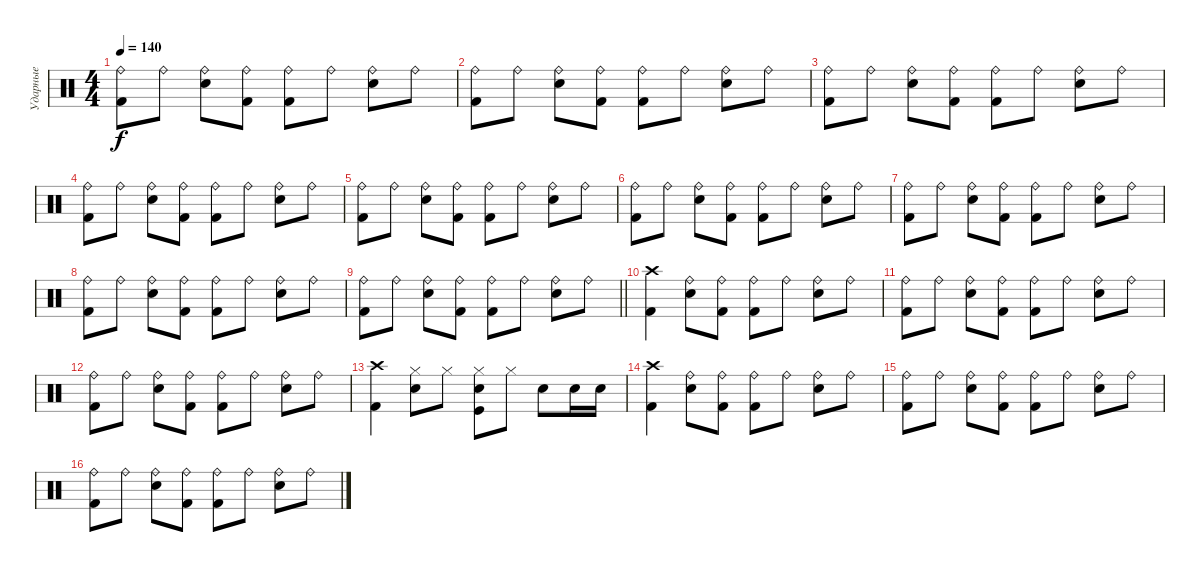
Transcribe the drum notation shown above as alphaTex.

\track ("Ударные" "Ударные") {instrument percussion}
\staff {score}
\articulation defaults
\ts (4 4)
\tempo 140
\clef neutral
\ks c
("Ride (bell)" "Kick (hit) 2").8{dy f} "Ride (bell)".8 ("Ride (bell)" "Electric Snare (hit)").8 ("Ride (bell)" "Kick (hit) 2").8 ("Ride (bell)" "Kick (hit) 2").8 "Ride (bell)".8 ("Ride (bell)" "Electric Snare (hit)").8 "Ride (bell)".8 |
("Ride (bell)" "Kick (hit) 2").8 "Ride (bell)".8 ("Ride (bell)" "Electric Snare (hit)").8 ("Ride (bell)" "Kick (hit) 2").8 ("Ride (bell)" "Kick (hit) 2").8 "Ride (bell)".8 ("Ride (bell)" "Electric Snare (hit)").8 "Ride (bell)".8 |
("Ride (bell)" "Kick (hit) 2").8 "Ride (bell)".8 ("Ride (bell)" "Electric Snare (hit)").8 ("Ride (bell)" "Kick (hit) 2").8 ("Ride (bell)" "Kick (hit) 2").8 "Ride (bell)".8 ("Ride (bell)" "Electric Snare (hit)").8 "Ride (bell)".8 |
("Ride (bell)" "Kick (hit) 2").8 "Ride (bell)".8 ("Ride (bell)" "Electric Snare (hit)").8 ("Ride (bell)" "Kick (hit) 2").8 ("Ride (bell)" "Kick (hit) 2").8 "Ride (bell)".8 ("Ride (bell)" "Electric Snare (hit)").8 "Ride (bell)".8 |
("Ride (bell)" "Kick (hit) 2").8 "Ride (bell)".8 ("Ride (bell)" "Electric Snare (hit)").8 ("Ride (bell)" "Kick (hit) 2").8 ("Ride (bell)" "Kick (hit) 2").8 "Ride (bell)".8 ("Ride (bell)" "Electric Snare (hit)").8 "Ride (bell)".8 |
("Ride (bell)" "Kick (hit) 2").8 "Ride (bell)".8 ("Ride (bell)" "Electric Snare (hit)").8 ("Ride (bell)" "Kick (hit) 2").8 ("Ride (bell)" "Kick (hit) 2").8 "Ride (bell)".8 ("Ride (bell)" "Electric Snare (hit)").8 "Ride (bell)".8 |
("Ride (bell)" "Kick (hit) 2").8 "Ride (bell)".8 ("Ride (bell)" "Electric Snare (hit)").8 ("Ride (bell)" "Kick (hit) 2").8 ("Ride (bell)" "Kick (hit) 2").8 "Ride (bell)".8 ("Ride (bell)" "Electric Snare (hit)").8 "Ride (bell)".8 |
("Ride (bell)" "Kick (hit) 2").8 "Ride (bell)".8 ("Ride (bell)" "Electric Snare (hit)").8 ("Ride (bell)" "Kick (hit) 2").8 ("Ride (bell)" "Kick (hit) 2").8 "Ride (bell)".8 ("Ride (bell)" "Electric Snare (hit)").8 "Ride (bell)".8 |
\barLineRight lightlight
("Ride (bell)" "Kick (hit) 2").8 "Ride (bell)".8 ("Ride (bell)" "Electric Snare (hit)").8 ("Ride (bell)" "Kick (hit) 2").8 ("Ride (bell)" "Kick (hit) 2").8 "Ride (bell)".8 ("Ride (bell)" "Electric Snare (hit)").8 "Ride (bell)".8 |
("Crash high (hit)" "Kick (hit) 2").4 ("Ride (bell)" "Electric Snare (hit)").8 ("Ride (bell)" "Kick (hit) 2").8 ("Ride (bell)" "Kick (hit) 2").8 "Ride (bell)".8 ("Ride (bell)" "Electric Snare (hit)").8 "Ride (bell)".8 |
("Ride (bell)" "Kick (hit) 2").8 "Ride (bell)".8 ("Ride (bell)" "Electric Snare (hit)").8 ("Ride (bell)" "Kick (hit) 2").8 ("Ride (bell)" "Kick (hit) 2").8 "Ride (bell)".8 ("Ride (bell)" "Electric Snare (hit)").8 "Ride (bell)".8 |
("Ride (bell)" "Kick (hit) 2").8 "Ride (bell)".8 ("Ride (bell)" "Electric Snare (hit)").8 ("Ride (bell)" "Kick (hit) 2").8 ("Ride (bell)" "Kick (hit) 2").8 "Ride (bell)".8 ("Ride (bell)" "Electric Snare (hit)").8 "Ride (bell)".8 |
("Crash high (hit)" "Kick (hit) 2").4 ("Hi-Hat (closed)" "Electric Snare (hit)").8 "Hi-Hat (closed)".8 ("Electric Snare (hit)" "Hi-Hat (closed)" "Kick (hit)").8 "Hi-Hat (closed)".8 "Electric Snare (hit)".8 "Electric Snare (hit)".16 "Electric Snare (hit)".16 |
("Crash high (hit)" "Kick (hit) 2").4 ("Ride (bell)" "Electric Snare (hit)").8 ("Ride (bell)" "Kick (hit) 2").8 ("Ride (bell)" "Kick (hit) 2").8 "Ride (bell)".8 ("Ride (bell)" "Electric Snare (hit)").8 "Ride (bell)".8 |
("Ride (bell)" "Kick (hit) 2").8 "Ride (bell)".8 ("Ride (bell)" "Electric Snare (hit)").8 ("Ride (bell)" "Kick (hit) 2").8 ("Ride (bell)" "Kick (hit) 2").8 "Ride (bell)".8 ("Ride (bell)" "Electric Snare (hit)").8 "Ride (bell)".8 |
("Ride (bell)" "Kick (hit) 2").8 "Ride (bell)".8 ("Ride (bell)" "Electric Snare (hit)").8 ("Ride (bell)" "Kick (hit) 2").8 ("Ride (bell)" "Kick (hit) 2").8 "Ride (bell)".8 ("Ride (bell)" "Electric Snare (hit)").8 "Ride (bell)".8
